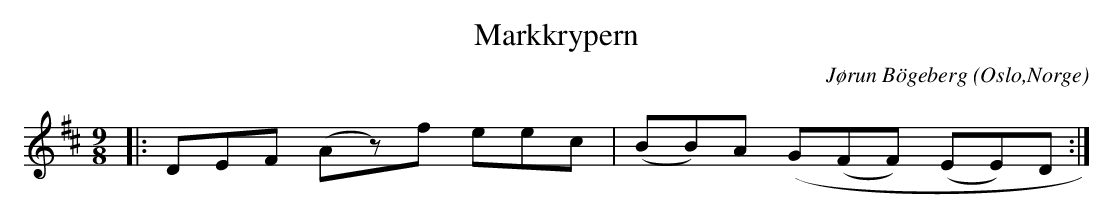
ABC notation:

X:1
T:Markkrypern
C:Jørun Bögeberg
O:Oslo,Norge
M:9/8
L:1/8
K:D
|: DEF (Az)f eec|(BB)A (G(FF) (EE)D :|
